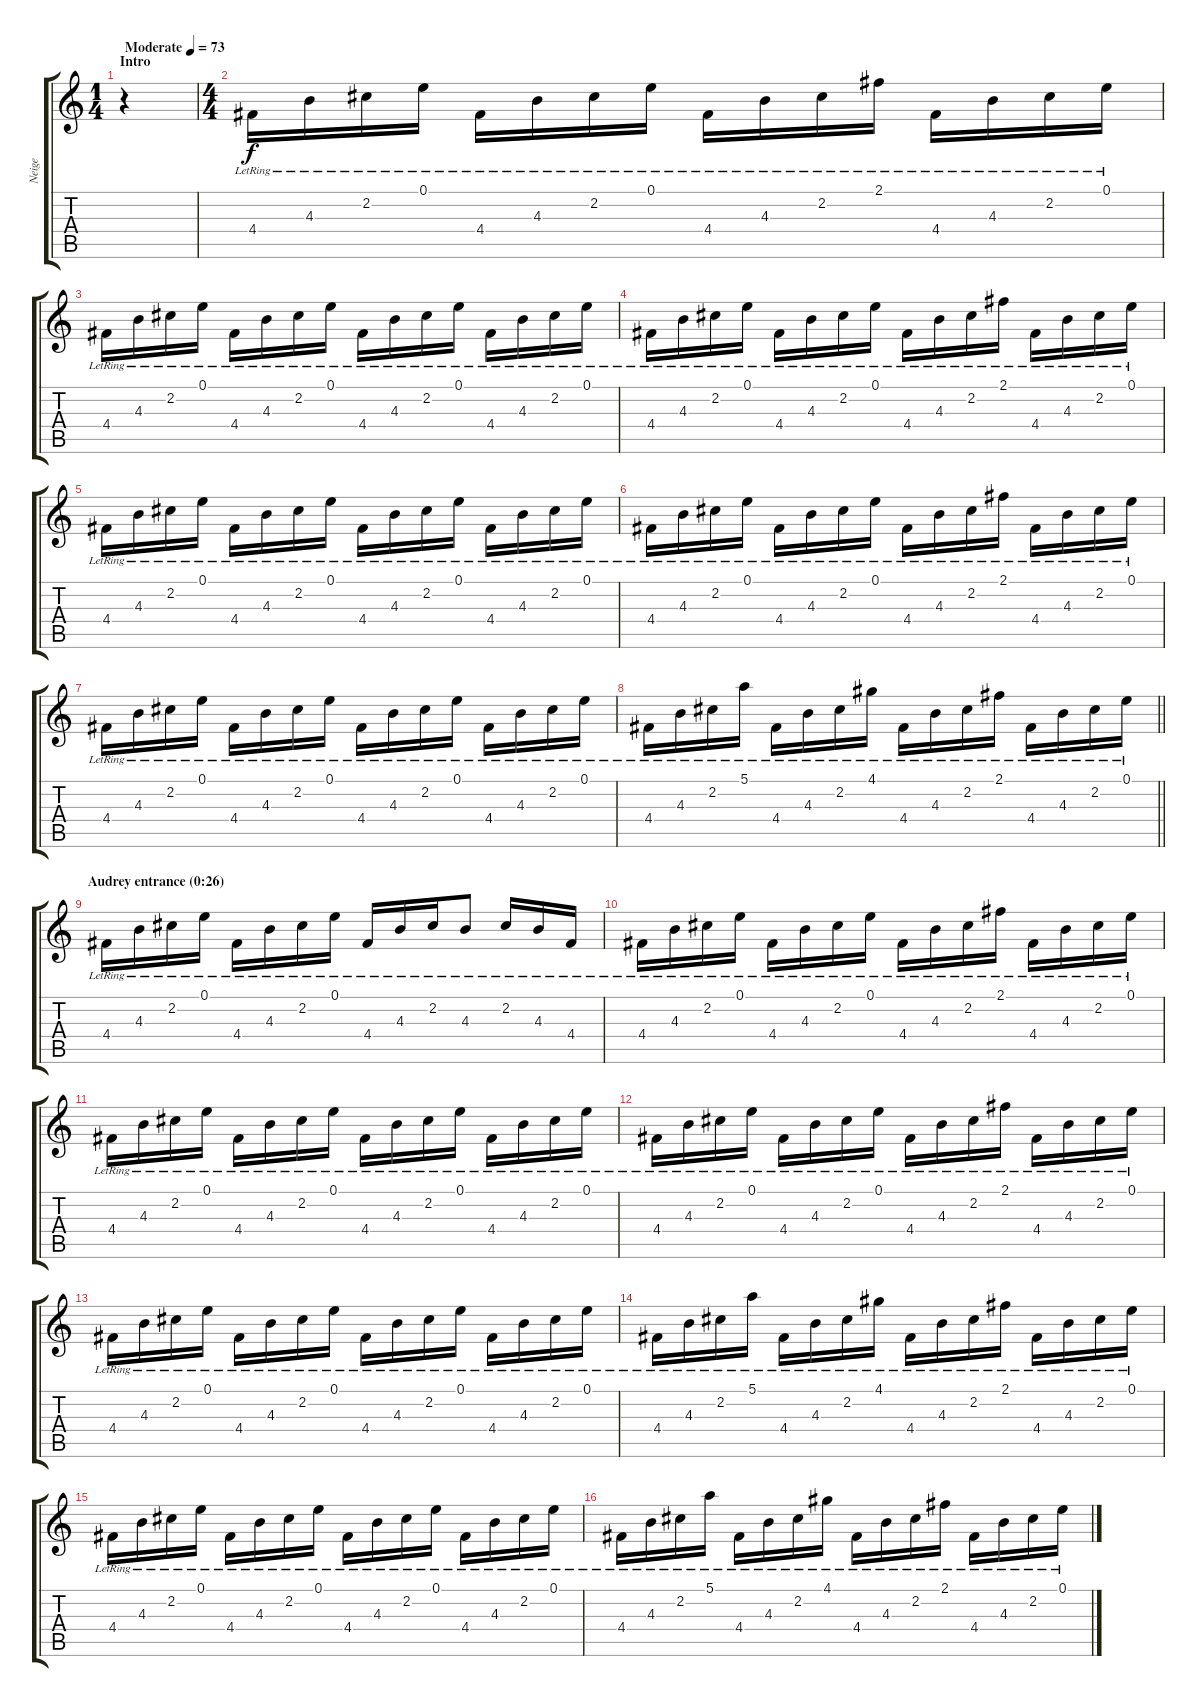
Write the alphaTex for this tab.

\track ("Neige" "Neige") {instrument acousticguitarsteel}
\staff {score tabs}
\tuning (E4 B3 G3 D3 A2 E2) {hide}
\ts (1 4)
\section ("" "Intro")
\tempo (73 "Moderate")
\clef g2
\ks c
r.4{dy f instrument acousticguitarsteel} |
\ts (4 4)
4.4{lr}.16 4.3{lr}.16 2.2{lr}.16 0.1{lr}.16 4.4{lr}.16 4.3{lr}.16 2.2{lr}.16 0.1{lr}.16 4.4{lr}.16 4.3{lr}.16 2.2{lr}.16 2.1{lr}.16 4.4{lr}.16 4.3{lr}.16 2.2{lr}.16 0.1{lr}.16 |
4.4{lr}.16 4.3{lr}.16 2.2{lr}.16 0.1{lr}.16 4.4{lr}.16 4.3{lr}.16 2.2{lr}.16 0.1{lr}.16 4.4{lr}.16 4.3{lr}.16 2.2{lr}.16 0.1{lr}.16 4.4{lr}.16 4.3{lr}.16 2.2{lr}.16 0.1{lr}.16 |
4.4{lr}.16 4.3{lr}.16 2.2{lr}.16 0.1{lr}.16 4.4{lr}.16 4.3{lr}.16 2.2{lr}.16 0.1{lr}.16 4.4{lr}.16 4.3{lr}.16 2.2{lr}.16 2.1{lr}.16 4.4{lr}.16 4.3{lr}.16 2.2{lr}.16 0.1{lr}.16 |
4.4{lr}.16 4.3{lr}.16 2.2{lr}.16 0.1{lr}.16 4.4{lr}.16 4.3{lr}.16 2.2{lr}.16 0.1{lr}.16 4.4{lr}.16 4.3{lr}.16 2.2{lr}.16 0.1{lr}.16 4.4{lr}.16 4.3{lr}.16 2.2{lr}.16 0.1{lr}.16 |
4.4{lr}.16 4.3{lr}.16 2.2{lr}.16 0.1{lr}.16 4.4{lr}.16 4.3{lr}.16 2.2{lr}.16 0.1{lr}.16 4.4{lr}.16 4.3{lr}.16 2.2{lr}.16 2.1{lr}.16 4.4{lr}.16 4.3{lr}.16 2.2{lr}.16 0.1{lr}.16 |
4.4{lr}.16 4.3{lr}.16 2.2{lr}.16 0.1{lr}.16 4.4{lr}.16 4.3{lr}.16 2.2{lr}.16 0.1{lr}.16 4.4{lr}.16 4.3{lr}.16 2.2{lr}.16 0.1{lr}.16 4.4{lr}.16 4.3{lr}.16 2.2{lr}.16 0.1{lr}.16 |
\barLineRight lightlight
4.4{lr}.16 4.3{lr}.16 2.2{lr}.16 5.1{lr}.16 4.4{lr}.16 4.3{lr}.16 2.2{lr}.16 4.1{lr}.16 4.4{lr}.16 4.3{lr}.16 2.2{lr}.16 2.1{lr}.16 4.4{lr}.16 4.3{lr}.16 2.2{lr}.16 0.1{lr}.16 |
\section ("" "Audrey entrance (0:26)")
4.4{lr}.16 4.3{lr}.16 2.2{lr}.16 0.1{lr}.16 4.4{lr}.16 4.3{lr}.16 2.2{lr}.16 0.1{lr}.16 4.4{lr}.16 4.3{lr}.16 2.2{lr}.16 4.3{lr}.8 2.2{lr}.16 4.3{lr}.16 4.4{lr}.16 |
4.4{lr}.16 4.3{lr}.16 2.2{lr}.16 0.1{lr}.16 4.4{lr}.16 4.3{lr}.16 2.2{lr}.16 0.1{lr}.16 4.4{lr}.16 4.3{lr}.16 2.2{lr}.16 2.1{lr}.16 4.4{lr}.16 4.3{lr}.16 2.2{lr}.16 0.1{lr}.16 |
4.4{lr}.16 4.3{lr}.16 2.2{lr}.16 0.1{lr}.16 4.4{lr}.16 4.3{lr}.16 2.2{lr}.16 0.1{lr}.16 4.4{lr}.16 4.3{lr}.16 2.2{lr}.16 0.1{lr}.16 4.4{lr}.16 4.3{lr}.16 2.2{lr}.16 0.1{lr}.16 |
4.4{lr}.16 4.3{lr}.16 2.2{lr}.16 0.1{lr}.16 4.4{lr}.16 4.3{lr}.16 2.2{lr}.16 0.1{lr}.16 4.4{lr}.16 4.3{lr}.16 2.2{lr}.16 2.1{lr}.16 4.4{lr}.16 4.3{lr}.16 2.2{lr}.16 0.1{lr}.16 |
4.4{lr}.16 4.3{lr}.16 2.2{lr}.16 0.1{lr}.16 4.4{lr}.16 4.3{lr}.16 2.2{lr}.16 0.1{lr}.16 4.4{lr}.16 4.3{lr}.16 2.2{lr}.16 0.1{lr}.16 4.4{lr}.16 4.3{lr}.16 2.2{lr}.16 0.1{lr}.16 |
4.4{lr}.16 4.3{lr}.16 2.2{lr}.16 5.1{lr}.16 4.4{lr}.16 4.3{lr}.16 2.2{lr}.16 4.1{lr}.16 4.4{lr}.16 4.3{lr}.16 2.2{lr}.16 2.1{lr}.16 4.4{lr}.16 4.3{lr}.16 2.2{lr}.16 0.1{lr}.16 |
4.4{lr}.16 4.3{lr}.16 2.2{lr}.16 0.1{lr}.16 4.4{lr}.16 4.3{lr}.16 2.2{lr}.16 0.1{lr}.16 4.4{lr}.16 4.3{lr}.16 2.2{lr}.16 0.1{lr}.16 4.4{lr}.16 4.3{lr}.16 2.2{lr}.16 0.1{lr}.16 |
4.4{lr}.16 4.3{lr}.16 2.2{lr}.16 5.1{lr}.16 4.4{lr}.16 4.3{lr}.16 2.2{lr}.16 4.1{lr}.16 4.4{lr}.16 4.3{lr}.16 2.2{lr}.16 2.1{lr}.16 4.4{lr}.16 4.3{lr}.16 2.2{lr}.16 0.1{lr}.16
